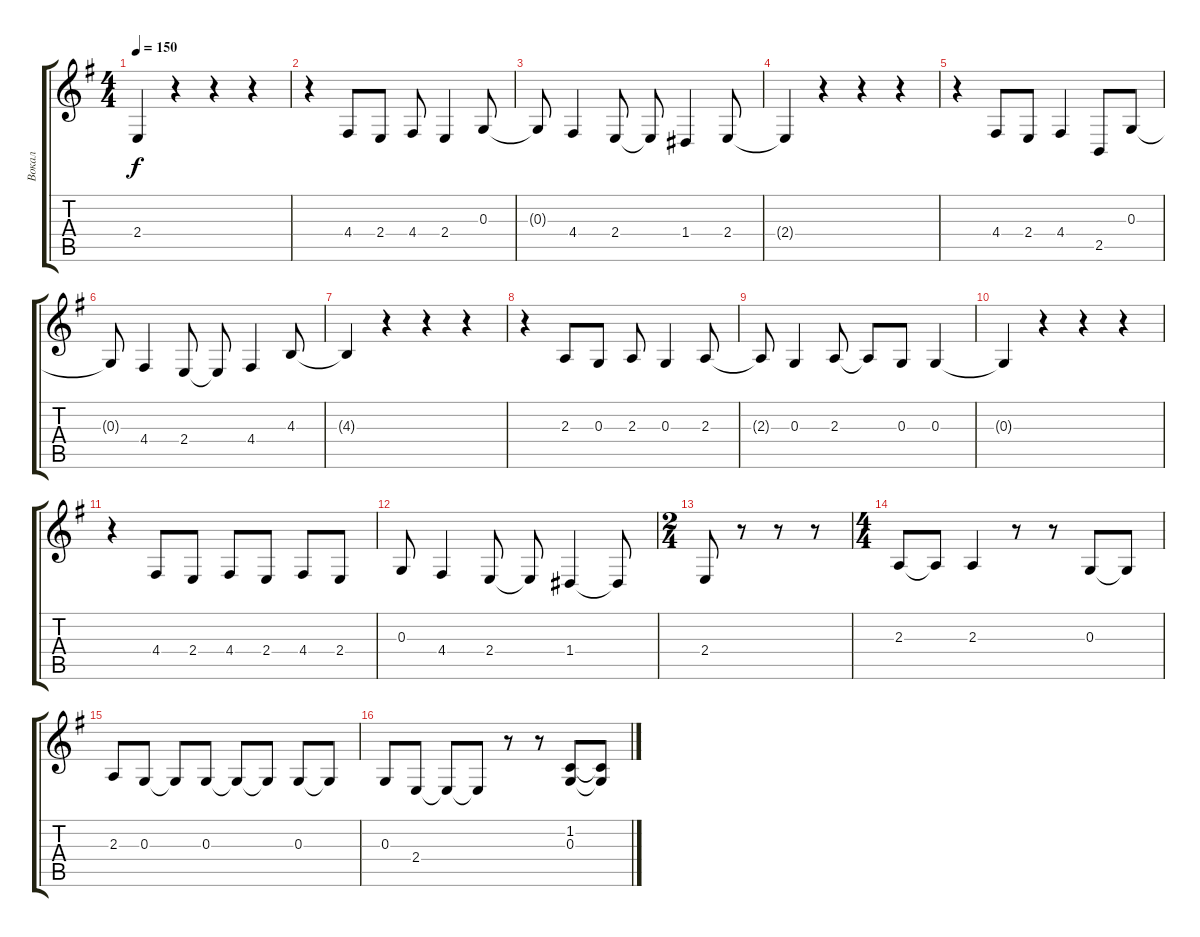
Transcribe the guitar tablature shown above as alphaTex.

\track ("Вокал" "Вокал") {instrument lead6voice}
\staff {score tabs}
\tuning (E4 B3 G3 D3 A2 E2) {hide}
\ts (4 4)
\tempo 150
\clef g2
\ks g
2.4.4{dy f} r.4 r.4 r.4 |
r.4 4.4.8 2.4.8 4.4.8 2.4.4 0.3.8 |
0.3{t}.8 4.4.4 2.4.8 2.4{t}.8 1.4.4 2.4.8 |
2.4{t}.4 r.4 r.4 r.4 |
r.4 4.4.8 2.4.8 4.4.4 2.5.8 0.3.8 |
0.3{t}.8 4.4.4 2.4.8 2.4{t}.8 4.4.4 4.3.8 |
4.3{t}.4 r.4 r.4 r.4 |
r.4 2.3.8 0.3.8 2.3.8 0.3.4 2.3.8 |
2.3{t}.8 0.3.4 2.3.8 2.3{t}.8 0.3.8 0.3.4 |
0.3{t}.4 r.4 r.4 r.4 |
r.4 4.4.8 2.4.8 4.4.8 2.4.8 4.4.8 2.4.8 |
0.3.8 4.4.4 2.4.8 2.4{t}.8 1.4.4 1.4{t}.8 |
\ts (2 4)
2.4.8 r.8 r.8 r.8 |
\ts (4 4)
2.3.8 2.3{t}.8 2.3.4 r.8 r.8 0.3.8 0.3{t}.8 |
2.3.8 0.3.8 0.3{t}.8 0.3.8 0.3{t}.8 0.3{t}.8 0.3.8 0.3{t}.8 |
0.3.8 2.4.8 2.4{t}.8 2.4{t}.8 r.8 r.8 (1.2 0.3).8 (1.2{t} 0.3{t}).8
